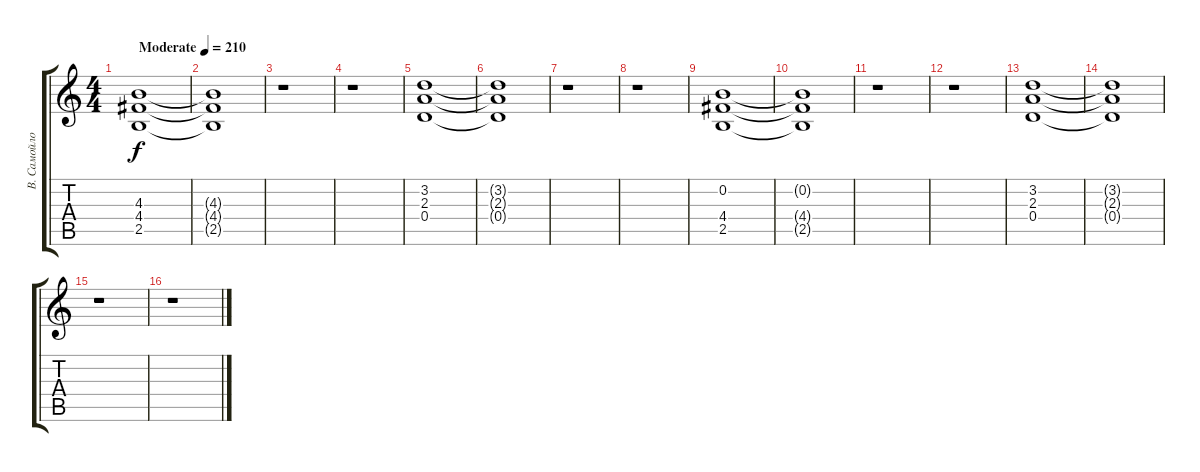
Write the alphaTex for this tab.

\track ("В. Самойлов" "В. Самойло") {instrument distortionguitar}
\staff {score tabs}
\tuning (E4 B3 G3 D3 A2 E2) {hide}
\ts (4 4)
\tempo (210 "Moderate")
\clef g2
\ks c
(4.3 4.4 2.5).1{dy f instrument distortionguitar} |
(4.3{t} 4.4{t} 2.5{t}).1 |
r.1 |
r.1 |
(3.2 2.3 0.4).1 |
(3.2{t} 2.3{t} 0.4{t}).1 |
r.1 |
r.1 |
(0.2 4.4 2.5).1 |
(0.2{t} 4.4{t} 2.5{t}).1 |
r.1 |
r.1 |
(3.2 2.3 0.4).1 |
(3.2{t} 2.3{t} 0.4{t}).1 |
r.1 |
r.1
